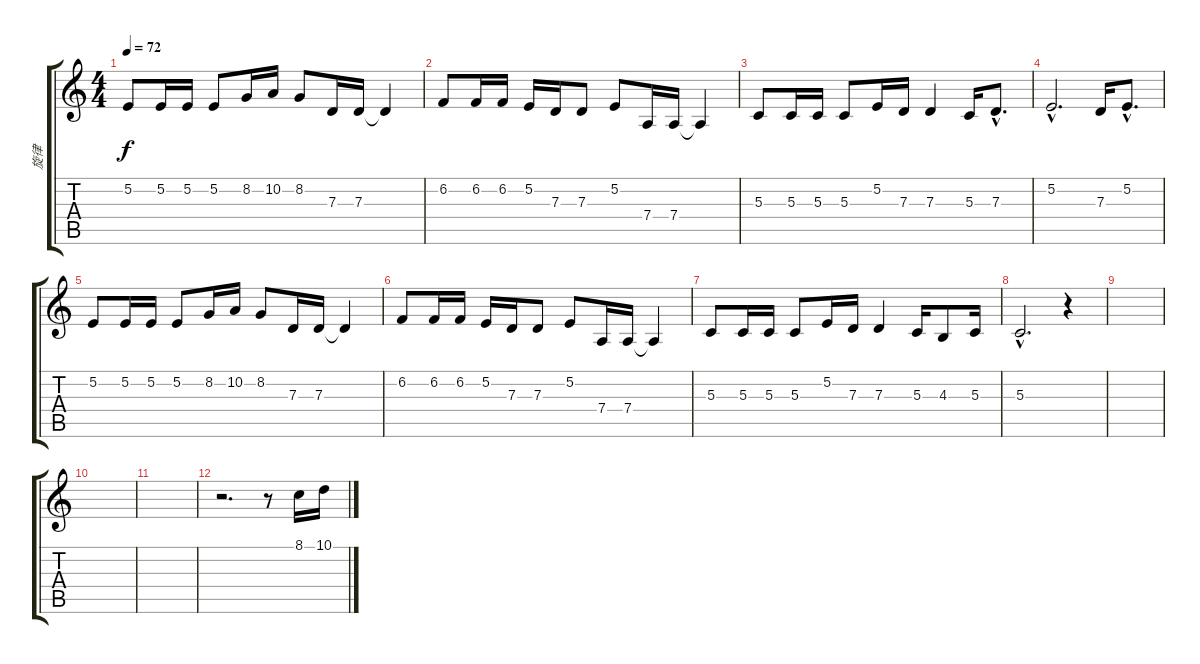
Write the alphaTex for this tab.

\track ("旋律" "旋律") {instrument oboe}
\staff {score tabs}
\tuning (E4 B3 G3 D3 A2 E2) {hide}
\ts (4 4)
\tempo 72
\clef g2
\ks c
5.2.8{dy f} 5.2.16 5.2.16 5.2.8 8.2.16 10.2.16 8.2.8 7.3.16 7.3.16 7.3{t}.4 |
6.2.8 6.2.16 6.2.16 5.2.16 7.3.16 7.3.8 5.2.8 7.4.16 7.4.16 7.4{t}.4 |
5.3.8 5.3.16 5.3.16 5.3.8 5.2.16 7.3.16 7.3.4 5.3.16 7.3{hac}.8{d} |
5.2{hac}.2{d} 7.3.16 5.2{hac}.8{d} |
5.2.8 5.2.16 5.2.16 5.2.8 8.2.16 10.2.16 8.2.8 7.3.16 7.3.16 7.3{t}.4 |
6.2.8 6.2.16 6.2.16 5.2.16 7.3.16 7.3.8 5.2.8 7.4.16 7.4.16 7.4{t}.4 |
5.3.8 5.3.16 5.3.16 5.3.8 5.2.16 7.3.16 7.3.4 5.3.16 4.3.8 5.3.16 |
5.3{hac}.2{d} r.4 |
|
|
|
r.2{d} r.8 8.1.16{instrument distortionguitar} 10.1.16
